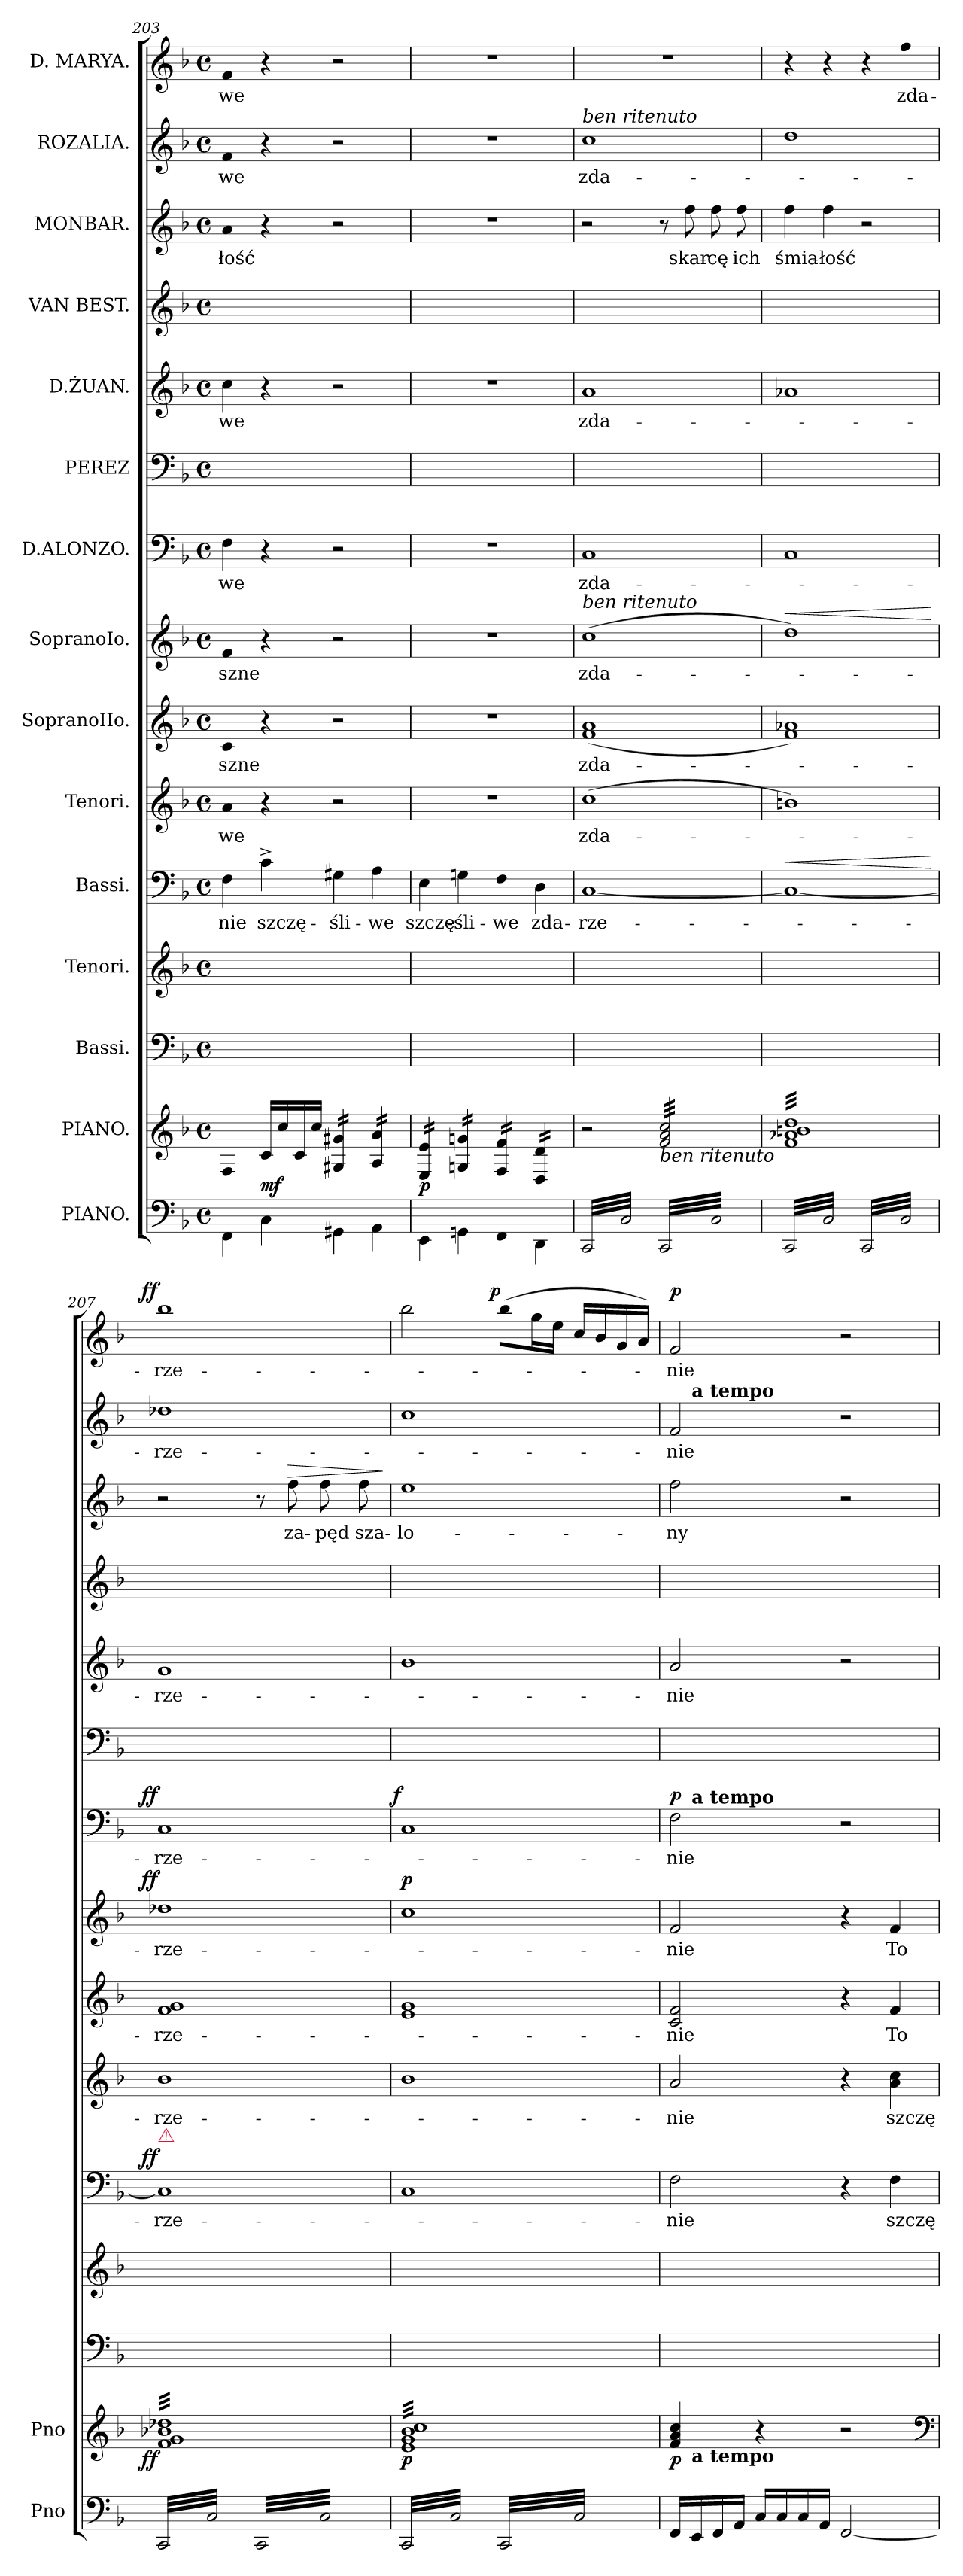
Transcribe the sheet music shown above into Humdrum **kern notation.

**kern	**kern	**dynam	**kern	**kern	**kern	**text	**dynam	**kern	**text	**kern	**text	**kern	**text	**dynam	**kern	**text	**dynam	**kern	**kern	**text	**kern	**kern	**text	**dynam	**kern	**text	**kern	**text	**dynam
*part15	*part14	*part14	*part13	*part12	*part11	*part11	*part11	*part10	*part10	*part9	*part9	*part8	*part8	*part8	*part7	*part7	*part7	*part6	*part5	*part5	*part4	*part3	*part3	*part3	*part2	*part2	*part1	*part1	*part1
*staff15	*staff14	*staff14	*staff13	*staff12	*staff11	*staff11	*staff11	*staff10	*staff10	*staff9	*staff9	*staff8	*staff8	*staff8	*staff7	*staff7	*staff7	*staff6	*staff5	*staff5	*staff4	*staff3	*staff3	*staff3	*staff2	*staff2	*staff1	*staff1	*staff1
*I"PIANO.	*I"PIANO.	*	*I"Bassi.	*I"Tenori.	*I"Bassi.	*	*	*I"Tenori.	*	*I"SopranoIIo.	*	*I"SopranoIo.	*	*	*I"D.ALONZO.	*	*	*I"PEREZ	*I"D.ŻUAN.	*	*I"VAN BEST.	*I"MONBAR.	*	*	*I"ROZALIA.	*	*I"D. MARYA.	*	*
*I'Pno	*I'Pno	*	*	*	*	*	*	*	*	*	*	*	*	*	*	*	*	*	*	*	*	*	*	*	*	*	*	*	*
*clefF4	*clefG2	*	*clefF4	*clefG2	*clefF4	*	*	*clefG2	*	*clefG2	*	*clefG2	*	*	*clefF4	*	*	*clefF4	*clefG2	*	*clefG2	*clefG2	*	*	*clefG2	*	*clefG2	*	*
*	*	*	*	*ITrd8c12	*	*	*	*ITrd8c12	*	*	*	*	*	*	*	*	*	*	*ITrd8c12	*	*ITrd8c12	*ITrd8c12	*	*	*	*	*	*	*
*k[b-]	*k[b-]	*	*k[b-]	*k[b-]	*k[b-]	*	*	*k[b-]	*	*k[b-]	*	*k[b-]	*	*	*k[b-]	*	*	*k[b-]	*k[b-]	*	*k[b-]	*k[b-]	*	*	*k[b-]	*	*k[b-]	*	*
*M4/4	*M4/4	*	*M4/4	*M4/4	*M4/4	*	*	*M4/4	*	*M4/4	*	*M4/4	*	*	*M4/4	*	*	*M4/4	*M4/4	*	*M4/4	*M4/4	*	*	*M4/4	*	*M4/4	*	*
*met(c)	*met(c)	*	*met(c)	*met(c)	*met(c)	*	*	*met(c)	*	*met(c)	*	*met(c)	*	*	*met(c)	*	*	*met(c)	*met(c)	*	*met(c)	*met(c)	*	*	*met(c)	*	*met(c)	*	*
=203	=203	=203	=203	=203	=203	=203	=203	=203	=203	=203	=203	=203	=203	=203	=203	=203	=203	=203	=203	=203	=203	=203	=203	=203	=203	=203	=203	=203	=203
4FF\	4F/	.	1ryy	1ryy	4F\	-nie	.	4A/	-we	4c/	-szne	4f/	-szne	.	4F\	-we	.	1ryy	4c\	-we	1ryy	4A/	-łość	.	4f/	-we	4f/	-we	.
4C\	16c/LL	mf	.	.	4c^\	szczę-	.	4r	.	4r	.	4r	.	.	4r	.	.	.	4r	.	.	4r	.	.	4r	.	4r	.	.
.	16cc/	.	.	.	.	.	.	.	.	.	.	.	.	.	.	.	.	.	.	.	.	.	.	.	.	.	.	.	.
.	16c/	.	.	.	.	.	.	.	.	.	.	.	.	.	.	.	.	.	.	.	.	.	.	.	.	.	.	.	.
.	16cc/JJ	.	.	.	.	.	.	.	.	.	.	.	.	.	.	.	.	.	.	.	.	.	.	.	.	.	.	.	.
*	*tremolo	*	*	*	*	*	*	*	*	*	*	*	*	*	*	*	*	*	*	*	*	*	*	*	*	*	*	*	*
4GG#X\	16G#X/ 16g#X/LL	.	.	.	4G#X\	-śli-	.	2r	.	2r	.	2r	.	.	2r	.	.	.	2r	.	.	2r	.	.	2r	.	2r	.	.
.	16G#X/ 16g#X/	.	.	.	.	.	.	.	.	.	.	.	.	.	.	.	.	.	.	.	.	.	.	.	.	.	.	.	.
.	16G#X/ 16g#X/	.	.	.	.	.	.	.	.	.	.	.	.	.	.	.	.	.	.	.	.	.	.	.	.	.	.	.	.
.	16G#X/ 16g#X/JJ	.	.	.	.	.	.	.	.	.	.	.	.	.	.	.	.	.	.	.	.	.	.	.	.	.	.	.	.
4AA\	16A/ 16a/LL	.	.	.	4A\	-we	.	.	.	.	.	.	.	.	.	.	.	.	.	.	.	.	.	.	.	.	.	.	.
.	16A/ 16a/	.	.	.	.	.	.	.	.	.	.	.	.	.	.	.	.	.	.	.	.	.	.	.	.	.	.	.	.
.	16A/ 16a/	.	.	.	.	.	.	.	.	.	.	.	.	.	.	.	.	.	.	.	.	.	.	.	.	.	.	.	.
.	16A/ 16a/JJ	.	.	.	.	.	.	.	.	.	.	.	.	.	.	.	.	.	.	.	.	.	.	.	.	.	.	.	.
=204	=204	=204	=204	=204	=204	=204	=204	=204	=204	=204	=204	=204	=204	=204	=204	=204	=204	=204	=204	=204	=204	=204	=204	=204	=204	=204	=204	=204	=204
4EE\	16E/ 16e/LL	p	1ryy	1ryy	4E\	szczę-	.	1r	.	1r	.	1r	.	.	1r	.	.	1ryy	1r	.	1ryy	1r	.	.	1r	.	1r	.	.
.	16E/ 16e/	.	.	.	.	.	.	.	.	.	.	.	.	.	.	.	.	.	.	.	.	.	.	.	.	.	.	.	.
.	16E/ 16e/	.	.	.	.	.	.	.	.	.	.	.	.	.	.	.	.	.	.	.	.	.	.	.	.	.	.	.	.
.	16E/ 16e/JJ	.	.	.	.	.	.	.	.	.	.	.	.	.	.	.	.	.	.	.	.	.	.	.	.	.	.	.	.
4GGn\	16Gn/ 16gn/LL	.	.	.	4Gn\	-śli-	.	.	.	.	.	.	.	.	.	.	.	.	.	.	.	.	.	.	.	.	.	.	.
.	16Gn/ 16gn/	.	.	.	.	.	.	.	.	.	.	.	.	.	.	.	.	.	.	.	.	.	.	.	.	.	.	.	.
.	16Gn/ 16gn/	.	.	.	.	.	.	.	.	.	.	.	.	.	.	.	.	.	.	.	.	.	.	.	.	.	.	.	.
.	16Gn/ 16gn/JJ	.	.	.	.	.	.	.	.	.	.	.	.	.	.	.	.	.	.	.	.	.	.	.	.	.	.	.	.
4FF\	16F/ 16f/LL	.	.	.	4F\	-we	.	.	.	.	.	.	.	.	.	.	.	.	.	.	.	.	.	.	.	.	.	.	.
.	16F/ 16f/	.	.	.	.	.	.	.	.	.	.	.	.	.	.	.	.	.	.	.	.	.	.	.	.	.	.	.	.
.	16F/ 16f/	.	.	.	.	.	.	.	.	.	.	.	.	.	.	.	.	.	.	.	.	.	.	.	.	.	.	.	.
.	16F/ 16f/JJ	.	.	.	.	.	.	.	.	.	.	.	.	.	.	.	.	.	.	.	.	.	.	.	.	.	.	.	.
4DD\	16D/ 16d/LL	.	.	.	4D\	zda-	.	.	.	.	.	.	.	.	.	.	.	.	.	.	.	.	.	.	.	.	.	.	.
.	16D/ 16d/	.	.	.	.	.	.	.	.	.	.	.	.	.	.	.	.	.	.	.	.	.	.	.	.	.	.	.	.
.	16D/ 16d/	.	.	.	.	.	.	.	.	.	.	.	.	.	.	.	.	.	.	.	.	.	.	.	.	.	.	.	.
.	16D/ 16d/JJ	.	.	.	.	.	.	.	.	.	.	.	.	.	.	.	.	.	.	.	.	.	.	.	.	.	.	.	.
=205	=205	=205	=205	=205	=205	=205	=205	=205	=205	=205	=205	=205	=205	=205	=205	=205	=205	=205	=205	=205	=205	=205	=205	=205	=205	=205	=205	=205	=205
!	!	!	!	!	!	!	!	!	!	!	!	!	!	!	!	!	!	!	!	!	!	!	!	!	!LO:TX:a:i:t=ben ritenuto	!	!	!	!
!	!	!	!	!	!	!	!	!	!	!	!	!LO:TX:a:i:t=ben ritenuto	!	!	!	!	!	!	!	!	!	!	!	!	!	!	!	!	!
*tremolo	*	*	*	*	*	*	*	*	*	*	*	*	*	*	*	*	*	*	*	*	*	*	*	*	*	*	*	*	*
32CC/LLL	2r	.	1ryy	1ryy	[1C	-rze-	.	(1c	zda-	(>1f 1a	zda-	(1cc	zda-	.	1C	zda-	.	1ryy	1A	zda-	1ryy	2r	.	.	1cc	zda-	1r	.	.
32C/	.	.	.	.	.	.	.	.	.	.	.	.	.	.	.	.	.	.	.	.	.	.	.	.	.	.	.	.	.
32CC/	.	.	.	.	.	.	.	.	.	.	.	.	.	.	.	.	.	.	.	.	.	.	.	.	.	.	.	.	.
32C/	.	.	.	.	.	.	.	.	.	.	.	.	.	.	.	.	.	.	.	.	.	.	.	.	.	.	.	.	.
32CC/	.	.	.	.	.	.	.	.	.	.	.	.	.	.	.	.	.	.	.	.	.	.	.	.	.	.	.	.	.
32C/	.	.	.	.	.	.	.	.	.	.	.	.	.	.	.	.	.	.	.	.	.	.	.	.	.	.	.	.	.
32CC/	.	.	.	.	.	.	.	.	.	.	.	.	.	.	.	.	.	.	.	.	.	.	.	.	.	.	.	.	.
32C/	.	.	.	.	.	.	.	.	.	.	.	.	.	.	.	.	.	.	.	.	.	.	.	.	.	.	.	.	.
32CC/	.	.	.	.	.	.	.	.	.	.	.	.	.	.	.	.	.	.	.	.	.	.	.	.	.	.	.	.	.
32C/	.	.	.	.	.	.	.	.	.	.	.	.	.	.	.	.	.	.	.	.	.	.	.	.	.	.	.	.	.
32CC/	.	.	.	.	.	.	.	.	.	.	.	.	.	.	.	.	.	.	.	.	.	.	.	.	.	.	.	.	.
32C/	.	.	.	.	.	.	.	.	.	.	.	.	.	.	.	.	.	.	.	.	.	.	.	.	.	.	.	.	.
32CC/	.	.	.	.	.	.	.	.	.	.	.	.	.	.	.	.	.	.	.	.	.	.	.	.	.	.	.	.	.
32C/	.	.	.	.	.	.	.	.	.	.	.	.	.	.	.	.	.	.	.	.	.	.	.	.	.	.	.	.	.
32CC/	.	.	.	.	.	.	.	.	.	.	.	.	.	.	.	.	.	.	.	.	.	.	.	.	.	.	.	.	.
32C/JJJ	.	.	.	.	.	.	.	.	.	.	.	.	.	.	.	.	.	.	.	.	.	.	.	.	.	.	.	.	.
!	!LO:TX:b:i:t=ben ritenuto	!	!	!	!	!	!	!	!	!	!	!	!	!	!	!	!	!	!	!	!	!	!	!	!	!	!	!	!
32CC/LLL	32f/ 32a/ 32cc/LLL	.	.	.	.	.	.	.	.	.	.	.	.	.	.	.	.	.	.	.	.	8r	.	.	.	.	.	.	.
32C/	32f/ 32a/ 32cc/	.	.	.	.	.	.	.	.	.	.	.	.	.	.	.	.	.	.	.	.	.	.	.	.	.	.	.	.
32CC/	32f/ 32a/ 32cc/	.	.	.	.	.	.	.	.	.	.	.	.	.	.	.	.	.	.	.	.	.	.	.	.	.	.	.	.
32C/	32f/ 32a/ 32cc/	.	.	.	.	.	.	.	.	.	.	.	.	.	.	.	.	.	.	.	.	.	.	.	.	.	.	.	.
32CC/	32f/ 32a/ 32cc/	.	.	.	.	.	.	.	.	.	.	.	.	.	.	.	.	.	.	.	.	8f\	skar-	.	.	.	.	.	.
32C/	32f/ 32a/ 32cc/	.	.	.	.	.	.	.	.	.	.	.	.	.	.	.	.	.	.	.	.	.	.	.	.	.	.	.	.
32CC/	32f/ 32a/ 32cc/	.	.	.	.	.	.	.	.	.	.	.	.	.	.	.	.	.	.	.	.	.	.	.	.	.	.	.	.
32C/	32f/ 32a/ 32cc/	.	.	.	.	.	.	.	.	.	.	.	.	.	.	.	.	.	.	.	.	.	.	.	.	.	.	.	.
32CC/	32f/ 32a/ 32cc/	.	.	.	.	.	.	.	.	.	.	.	.	.	.	.	.	.	.	.	.	8f\	-cę	.	.	.	.	.	.
32C/	32f/ 32a/ 32cc/	.	.	.	.	.	.	.	.	.	.	.	.	.	.	.	.	.	.	.	.	.	.	.	.	.	.	.	.
32CC/	32f/ 32a/ 32cc/	.	.	.	.	.	.	.	.	.	.	.	.	.	.	.	.	.	.	.	.	.	.	.	.	.	.	.	.
32C/	32f/ 32a/ 32cc/	.	.	.	.	.	.	.	.	.	.	.	.	.	.	.	.	.	.	.	.	.	.	.	.	.	.	.	.
32CC/	32f/ 32a/ 32cc/	.	.	.	.	.	.	.	.	.	.	.	.	.	.	.	.	.	.	.	.	8f\	ich	.	.	.	.	.	.
32C/	32f/ 32a/ 32cc/	.	.	.	.	.	.	.	.	.	.	.	.	.	.	.	.	.	.	.	.	.	.	.	.	.	.	.	.
32CC/	32f/ 32a/ 32cc/	.	.	.	.	.	.	.	.	.	.	.	.	.	.	.	.	.	.	.	.	.	.	.	.	.	.	.	.
32C/JJJ	32f/ 32a/ 32cc/JJJ	.	.	.	.	.	.	.	.	.	.	.	.	.	.	.	.	.	.	.	.	.	.	.	.	.	.	.	.
=206	=206	=206	=206	=206	=206	=206	=206	=206	=206	=206	=206	=206	=206	=206	=206	=206	=206	=206	=206	=206	=206	=206	=206	=206	=206	=206	=206	=206	=206
!	!	!	!	!	!	!	!LO:HP:a	!	!	!	!	!	!	!LO:HP:a	!	!	!	!	!	!	!	!	!	!	!	!	!	!	!
32CC/LLL	32f/ 32a-X/ 32bn/ 32dd/LLL	.	1ryy	1ryy	1C_	.	<	1Bn)	.	1f 1a-X)	.	1dd)	.	<	1C	.	.	1ryy	1A-X	.	1ryy	4f\	śmia-	.	1dd	.	4r	.	.
32C/	32f/ 32a-X/ 32bn/ 32dd/	.	.	.	.	.	.	.	.	.	.	.	.	.	.	.	.	.	.	.	.	.	.	.	.	.	.	.	.
32CC/	32f/ 32a-X/ 32bn/ 32dd/	.	.	.	.	.	.	.	.	.	.	.	.	.	.	.	.	.	.	.	.	.	.	.	.	.	.	.	.
32C/	32f/ 32a-X/ 32bn/ 32dd/	.	.	.	.	.	.	.	.	.	.	.	.	.	.	.	.	.	.	.	.	.	.	.	.	.	.	.	.
32CC/	32f/ 32a-X/ 32bn/ 32dd/	.	.	.	.	.	.	.	.	.	.	.	.	.	.	.	.	.	.	.	.	.	.	.	.	.	.	.	.
32C/	32f/ 32a-X/ 32bn/ 32dd/	.	.	.	.	.	.	.	.	.	.	.	.	.	.	.	.	.	.	.	.	.	.	.	.	.	.	.	.
32CC/	32f/ 32a-X/ 32bn/ 32dd/	.	.	.	.	.	.	.	.	.	.	.	.	.	.	.	.	.	.	.	.	.	.	.	.	.	.	.	.
32C/	32f/ 32a-X/ 32bn/ 32dd/	.	.	.	.	.	.	.	.	.	.	.	.	.	.	.	.	.	.	.	.	.	.	.	.	.	.	.	.
32CC/	32f/ 32a-X/ 32bn/ 32dd/	.	.	.	.	.	.	.	.	.	.	.	.	.	.	.	.	.	.	.	.	4f\	-łość	.	.	.	4r	.	.
32C/	32f/ 32a-X/ 32bn/ 32dd/	.	.	.	.	.	.	.	.	.	.	.	.	.	.	.	.	.	.	.	.	.	.	.	.	.	.	.	.
32CC/	32f/ 32a-X/ 32bn/ 32dd/	.	.	.	.	.	.	.	.	.	.	.	.	.	.	.	.	.	.	.	.	.	.	.	.	.	.	.	.
32C/	32f/ 32a-X/ 32bn/ 32dd/	.	.	.	.	.	.	.	.	.	.	.	.	.	.	.	.	.	.	.	.	.	.	.	.	.	.	.	.
32CC/	32f/ 32a-X/ 32bn/ 32dd/	.	.	.	.	.	.	.	.	.	.	.	.	.	.	.	.	.	.	.	.	.	.	.	.	.	.	.	.
32C/	32f/ 32a-X/ 32bn/ 32dd/	.	.	.	.	.	.	.	.	.	.	.	.	.	.	.	.	.	.	.	.	.	.	.	.	.	.	.	.
32CC/	32f/ 32a-X/ 32bn/ 32dd/	.	.	.	.	.	.	.	.	.	.	.	.	.	.	.	.	.	.	.	.	.	.	.	.	.	.	.	.
32C/JJJ	32f/ 32a-X/ 32bn/ 32dd/	.	.	.	.	.	.	.	.	.	.	.	.	.	.	.	.	.	.	.	.	.	.	.	.	.	.	.	.
32CC/LLL	32f/ 32a-X/ 32bn/ 32dd/	.	.	.	.	.	.	.	.	.	.	.	.	.	.	.	.	.	.	.	.	2r	.	.	.	.	4r	.	.
32C/	32f/ 32a-X/ 32bn/ 32dd/	.	.	.	.	.	.	.	.	.	.	.	.	.	.	.	.	.	.	.	.	.	.	.	.	.	.	.	.
32CC/	32f/ 32a-X/ 32bn/ 32dd/	.	.	.	.	.	.	.	.	.	.	.	.	.	.	.	.	.	.	.	.	.	.	.	.	.	.	.	.
32C/	32f/ 32a-X/ 32bn/ 32dd/	.	.	.	.	.	.	.	.	.	.	.	.	.	.	.	.	.	.	.	.	.	.	.	.	.	.	.	.
32CC/	32f/ 32a-X/ 32bn/ 32dd/	.	.	.	.	.	.	.	.	.	.	.	.	.	.	.	.	.	.	.	.	.	.	.	.	.	.	.	.
32C/	32f/ 32a-X/ 32bn/ 32dd/	.	.	.	.	.	.	.	.	.	.	.	.	.	.	.	.	.	.	.	.	.	.	.	.	.	.	.	.
32CC/	32f/ 32a-X/ 32bn/ 32dd/	.	.	.	.	.	.	.	.	.	.	.	.	.	.	.	.	.	.	.	.	.	.	.	.	.	.	.	.
32C/	32f/ 32a-X/ 32bn/ 32dd/	.	.	.	.	.	.	.	.	.	.	.	.	.	.	.	.	.	.	.	.	.	.	.	.	.	.	.	.
32CC/	32f/ 32a-X/ 32bn/ 32dd/	.	.	.	.	.	.	.	.	.	.	.	.	.	.	.	.	.	.	.	.	.	.	.	.	.	4ff\	zda-	.
32C/	32f/ 32a-X/ 32bn/ 32dd/	.	.	.	.	.	.	.	.	.	.	.	.	.	.	.	.	.	.	.	.	.	.	.	.	.	.	.	.
32CC/	32f/ 32a-X/ 32bn/ 32dd/	.	.	.	.	.	.	.	.	.	.	.	.	.	.	.	.	.	.	.	.	.	.	.	.	.	.	.	.
32C/	32f/ 32a-X/ 32bn/ 32dd/	.	.	.	.	.	.	.	.	.	.	.	.	.	.	.	.	.	.	.	.	.	.	.	.	.	.	.	.
32CC/	32f/ 32a-X/ 32bn/ 32dd/	.	.	.	.	.	.	.	.	.	.	.	.	.	.	.	.	.	.	.	.	.	.	.	.	.	.	.	.
32C/	32f/ 32a-X/ 32bn/ 32dd/	.	.	.	.	.	.	.	.	.	.	.	.	.	.	.	.	.	.	.	.	.	.	.	.	.	.	.	.
32CC/	32f/ 32a-X/ 32bn/ 32dd/	.	.	.	.	.	.	.	.	.	.	.	.	.	.	.	.	.	.	.	.	.	.	.	.	.	.	.	.
32C/JJJ	32f/ 32a-X/ 32bn/ 32dd/JJJ	.	.	.	.	.	.	.	.	.	.	.	.	.	.	.	.	.	.	.	.	.	.	.	.	.	.	.	.
.	.	.	.	.	.	.	[	.	.	.	.	.	.	[	.	.	.	.	.	.	.	.	.	.	.	.	.	.	.
=207	=207	=207	=207	=207	=207	=207	=207	=207	=207	=207	=207	=207	=207	=207	=207	=207	=207	=207	=207	=207	=207	=207	=207	=207	=207	=207	=207	=207	=207
!	!	!	!	!	!LO:TX:a:color=crimson:t=⚠	!	!	!	!	!	!	!	!	!	!	!	!	!	!	!	!	!	!	!	!	!	!	!	!
!	!	!LO:DY:b:rj	!	!	!	!	!LO:DY:a:rj	!	!	!	!	!	!	!LO:DY:a:rj	!	!	!LO:DY:a:rj	!	!	!	!	!	!	!	!	!	!	!	!LO:DY:a:rj
32CC/LLL	32f/ 32g/ 32b-X/ 32dd-X/LLL	ff	1ryy	1ryy	1C]	-rze-	ff	1B-	-rze-	1f 1g	-rze-	1dd-X	-rze-	ff	1C	-rze-	ff	1ryy	1G	-rze-	1ryy	2r	.	.	1dd-X	-rze-	1bb-	-rze-	ff
32C/	32f/ 32g/ 32b-X/ 32dd-X/	.	.	.	.	.	.	.	.	.	.	.	.	.	.	.	.	.	.	.	.	.	.	.	.	.	.	.	.
32CC/	32f/ 32g/ 32b-X/ 32dd-X/	.	.	.	.	.	.	.	.	.	.	.	.	.	.	.	.	.	.	.	.	.	.	.	.	.	.	.	.
32C/	32f/ 32g/ 32b-X/ 32dd-X/	.	.	.	.	.	.	.	.	.	.	.	.	.	.	.	.	.	.	.	.	.	.	.	.	.	.	.	.
32CC/	32f/ 32g/ 32b-X/ 32dd-X/	.	.	.	.	.	.	.	.	.	.	.	.	.	.	.	.	.	.	.	.	.	.	.	.	.	.	.	.
32C/	32f/ 32g/ 32b-X/ 32dd-X/	.	.	.	.	.	.	.	.	.	.	.	.	.	.	.	.	.	.	.	.	.	.	.	.	.	.	.	.
32CC/	32f/ 32g/ 32b-X/ 32dd-X/	.	.	.	.	.	.	.	.	.	.	.	.	.	.	.	.	.	.	.	.	.	.	.	.	.	.	.	.
32C/	32f/ 32g/ 32b-X/ 32dd-X/	.	.	.	.	.	.	.	.	.	.	.	.	.	.	.	.	.	.	.	.	.	.	.	.	.	.	.	.
32CC/	32f/ 32g/ 32b-X/ 32dd-X/	.	.	.	.	.	.	.	.	.	.	.	.	.	.	.	.	.	.	.	.	.	.	.	.	.	.	.	.
32C/	32f/ 32g/ 32b-X/ 32dd-X/	.	.	.	.	.	.	.	.	.	.	.	.	.	.	.	.	.	.	.	.	.	.	.	.	.	.	.	.
32CC/	32f/ 32g/ 32b-X/ 32dd-X/	.	.	.	.	.	.	.	.	.	.	.	.	.	.	.	.	.	.	.	.	.	.	.	.	.	.	.	.
32C/	32f/ 32g/ 32b-X/ 32dd-X/	.	.	.	.	.	.	.	.	.	.	.	.	.	.	.	.	.	.	.	.	.	.	.	.	.	.	.	.
32CC/	32f/ 32g/ 32b-X/ 32dd-X/	.	.	.	.	.	.	.	.	.	.	.	.	.	.	.	.	.	.	.	.	.	.	.	.	.	.	.	.
32C/	32f/ 32g/ 32b-X/ 32dd-X/	.	.	.	.	.	.	.	.	.	.	.	.	.	.	.	.	.	.	.	.	.	.	.	.	.	.	.	.
32CC/	32f/ 32g/ 32b-X/ 32dd-X/	.	.	.	.	.	.	.	.	.	.	.	.	.	.	.	.	.	.	.	.	.	.	.	.	.	.	.	.
32C/JJJ	32f/ 32g/ 32b-X/ 32dd-X/	.	.	.	.	.	.	.	.	.	.	.	.	.	.	.	.	.	.	.	.	.	.	.	.	.	.	.	.
32CC/LLL	32f/ 32g/ 32b-X/ 32dd-X/	.	.	.	.	.	.	.	.	.	.	.	.	.	.	.	.	.	.	.	.	8r	.	.	.	.	.	.	.
32C/	32f/ 32g/ 32b-X/ 32dd-X/	.	.	.	.	.	.	.	.	.	.	.	.	.	.	.	.	.	.	.	.	.	.	.	.	.	.	.	.
32CC/	32f/ 32g/ 32b-X/ 32dd-X/	.	.	.	.	.	.	.	.	.	.	.	.	.	.	.	.	.	.	.	.	.	.	.	.	.	.	.	.
32C/	32f/ 32g/ 32b-X/ 32dd-X/	.	.	.	.	.	.	.	.	.	.	.	.	.	.	.	.	.	.	.	.	.	.	.	.	.	.	.	.
!	!	!	!	!	!	!	!	!	!	!	!	!	!	!	!	!	!	!	!	!	!	!	!	!LO:HP:a	!	!	!	!	!
32CC/	32f/ 32g/ 32b-X/ 32dd-X/	.	.	.	.	.	.	.	.	.	.	.	.	.	.	.	.	.	.	.	.	8f\	za-	>	.	.	.	.	.
32C/	32f/ 32g/ 32b-X/ 32dd-X/	.	.	.	.	.	.	.	.	.	.	.	.	.	.	.	.	.	.	.	.	.	.	.	.	.	.	.	.
32CC/	32f/ 32g/ 32b-X/ 32dd-X/	.	.	.	.	.	.	.	.	.	.	.	.	.	.	.	.	.	.	.	.	.	.	.	.	.	.	.	.
32C/	32f/ 32g/ 32b-X/ 32dd-X/	.	.	.	.	.	.	.	.	.	.	.	.	.	.	.	.	.	.	.	.	.	.	.	.	.	.	.	.
32CC/	32f/ 32g/ 32b-X/ 32dd-X/	.	.	.	.	.	.	.	.	.	.	.	.	.	.	.	.	.	.	.	.	8f\	-pęd	.	.	.	.	.	.
32C/	32f/ 32g/ 32b-X/ 32dd-X/	.	.	.	.	.	.	.	.	.	.	.	.	.	.	.	.	.	.	.	.	.	.	.	.	.	.	.	.
32CC/	32f/ 32g/ 32b-X/ 32dd-X/	.	.	.	.	.	.	.	.	.	.	.	.	.	.	.	.	.	.	.	.	.	.	.	.	.	.	.	.
32C/	32f/ 32g/ 32b-X/ 32dd-X/	.	.	.	.	.	.	.	.	.	.	.	.	.	.	.	.	.	.	.	.	.	.	.	.	.	.	.	.
32CC/	32f/ 32g/ 32b-X/ 32dd-X/	.	.	.	.	.	.	.	.	.	.	.	.	.	.	.	.	.	.	.	.	8f\	sza-	.	.	.	.	.	.
32C/	32f/ 32g/ 32b-X/ 32dd-X/	.	.	.	.	.	.	.	.	.	.	.	.	.	.	.	.	.	.	.	.	.	.	.	.	.	.	.	.
32CC/	32f/ 32g/ 32b-X/ 32dd-X/	.	.	.	.	.	.	.	.	.	.	.	.	.	.	.	.	.	.	.	.	.	.	.	.	.	.	.	.
32C/JJJ	32f/ 32g/ 32b-X/ 32dd-X/JJJ	.	.	.	.	.	.	.	.	.	.	.	.	.	.	.	.	.	.	.	.	.	.	.	.	.	.	.	.
.	.	.	.	.	.	.	.	.	.	.	.	.	.	.	.	.	.	.	.	.	.	.	.	]	.	.	.	.	.
=208	=208	=208	=208	=208	=208	=208	=208	=208	=208	=208	=208	=208	=208	=208	=208	=208	=208	=208	=208	=208	=208	=208	=208	=208	=208	=208	=208	=208	=208
!	!	!	!	!	!	!	!	!	!	!	!	!	!	!LO:DY:a	!	!	!LO:DY:a:rj	!	!	!	!	!	!	!	!	!	!	!	!
32CC/LLL	32e/ 32g/ 32b-/ 32cc/LLL	p	1ryy	1ryy	1C	.	.	1B-	.	1e 1g	.	1cc	.	p	1C	.	f	1ryy	1B-	.	1ryy	1e	-lo-	.	1cc	.	2bb-\	.	.
32C/	32e/ 32g/ 32b-/ 32cc/	.	.	.	.	.	.	.	.	.	.	.	.	.	.	.	.	.	.	.	.	.	.	.	.	.	.	.	.
32CC/	32e/ 32g/ 32b-/ 32cc/	.	.	.	.	.	.	.	.	.	.	.	.	.	.	.	.	.	.	.	.	.	.	.	.	.	.	.	.
32C/	32e/ 32g/ 32b-/ 32cc/	.	.	.	.	.	.	.	.	.	.	.	.	.	.	.	.	.	.	.	.	.	.	.	.	.	.	.	.
32CC/	32e/ 32g/ 32b-/ 32cc/	.	.	.	.	.	.	.	.	.	.	.	.	.	.	.	.	.	.	.	.	.	.	.	.	.	.	.	.
32C/	32e/ 32g/ 32b-/ 32cc/	.	.	.	.	.	.	.	.	.	.	.	.	.	.	.	.	.	.	.	.	.	.	.	.	.	.	.	.
32CC/	32e/ 32g/ 32b-/ 32cc/	.	.	.	.	.	.	.	.	.	.	.	.	.	.	.	.	.	.	.	.	.	.	.	.	.	.	.	.
32C/	32e/ 32g/ 32b-/ 32cc/	.	.	.	.	.	.	.	.	.	.	.	.	.	.	.	.	.	.	.	.	.	.	.	.	.	.	.	.
32CC/	32e/ 32g/ 32b-/ 32cc/	.	.	.	.	.	.	.	.	.	.	.	.	.	.	.	.	.	.	.	.	.	.	.	.	.	.	.	.
32C/	32e/ 32g/ 32b-/ 32cc/	.	.	.	.	.	.	.	.	.	.	.	.	.	.	.	.	.	.	.	.	.	.	.	.	.	.	.	.
32CC/	32e/ 32g/ 32b-/ 32cc/	.	.	.	.	.	.	.	.	.	.	.	.	.	.	.	.	.	.	.	.	.	.	.	.	.	.	.	.
32C/	32e/ 32g/ 32b-/ 32cc/	.	.	.	.	.	.	.	.	.	.	.	.	.	.	.	.	.	.	.	.	.	.	.	.	.	.	.	.
32CC/	32e/ 32g/ 32b-/ 32cc/	.	.	.	.	.	.	.	.	.	.	.	.	.	.	.	.	.	.	.	.	.	.	.	.	.	.	.	.
32C/	32e/ 32g/ 32b-/ 32cc/	.	.	.	.	.	.	.	.	.	.	.	.	.	.	.	.	.	.	.	.	.	.	.	.	.	.	.	.
32CC/	32e/ 32g/ 32b-/ 32cc/	.	.	.	.	.	.	.	.	.	.	.	.	.	.	.	.	.	.	.	.	.	.	.	.	.	.	.	.
32C/JJJ	32e/ 32g/ 32b-/ 32cc/	.	.	.	.	.	.	.	.	.	.	.	.	.	.	.	.	.	.	.	.	.	.	.	.	.	.	.	.
!	!	!	!	!	!	!	!	!	!	!	!	!	!	!	!	!	!	!	!	!	!	!	!	!	!	!	!	!	!LO:DY:a:rj
32CC/LLL	32e/ 32g/ 32b-/ 32cc/	.	.	.	.	.	.	.	.	.	.	.	.	.	.	.	.	.	.	.	.	.	.	.	.	.	(8bb-\L	.	p
32C/	32e/ 32g/ 32b-/ 32cc/	.	.	.	.	.	.	.	.	.	.	.	.	.	.	.	.	.	.	.	.	.	.	.	.	.	.	.	.
32CC/	32e/ 32g/ 32b-/ 32cc/	.	.	.	.	.	.	.	.	.	.	.	.	.	.	.	.	.	.	.	.	.	.	.	.	.	.	.	.
32C/	32e/ 32g/ 32b-/ 32cc/	.	.	.	.	.	.	.	.	.	.	.	.	.	.	.	.	.	.	.	.	.	.	.	.	.	.	.	.
32CC/	32e/ 32g/ 32b-/ 32cc/	.	.	.	.	.	.	.	.	.	.	.	.	.	.	.	.	.	.	.	.	.	.	.	.	.	16gg\L	.	.
32C/	32e/ 32g/ 32b-/ 32cc/	.	.	.	.	.	.	.	.	.	.	.	.	.	.	.	.	.	.	.	.	.	.	.	.	.	.	.	.
32CC/	32e/ 32g/ 32b-/ 32cc/	.	.	.	.	.	.	.	.	.	.	.	.	.	.	.	.	.	.	.	.	.	.	.	.	.	16ee\JJ	.	.
32C/	32e/ 32g/ 32b-/ 32cc/	.	.	.	.	.	.	.	.	.	.	.	.	.	.	.	.	.	.	.	.	.	.	.	.	.	.	.	.
32CC/	32e/ 32g/ 32b-/ 32cc/	.	.	.	.	.	.	.	.	.	.	.	.	.	.	.	.	.	.	.	.	.	.	.	.	.	16cc/LL	.	.
32C/	32e/ 32g/ 32b-/ 32cc/	.	.	.	.	.	.	.	.	.	.	.	.	.	.	.	.	.	.	.	.	.	.	.	.	.	.	.	.
32CC/	32e/ 32g/ 32b-/ 32cc/	.	.	.	.	.	.	.	.	.	.	.	.	.	.	.	.	.	.	.	.	.	.	.	.	.	16b-/	.	.
32C/	32e/ 32g/ 32b-/ 32cc/	.	.	.	.	.	.	.	.	.	.	.	.	.	.	.	.	.	.	.	.	.	.	.	.	.	.	.	.
32CC/	32e/ 32g/ 32b-/ 32cc/	.	.	.	.	.	.	.	.	.	.	.	.	.	.	.	.	.	.	.	.	.	.	.	.	.	16g/	.	.
32C/	32e/ 32g/ 32b-/ 32cc/	.	.	.	.	.	.	.	.	.	.	.	.	.	.	.	.	.	.	.	.	.	.	.	.	.	.	.	.
32CC/	32e/ 32g/ 32b-/ 32cc/	.	.	.	.	.	.	.	.	.	.	.	.	.	.	.	.	.	.	.	.	.	.	.	.	.	16a/JJ)	.	.
32C/JJJ	32e/ 32g/ 32b-/ 32cc/JJJ	.	.	.	.	.	.	.	.	.	.	.	.	.	.	.	.	.	.	.	.	.	.	.	.	.	.	.	.
*	*Xtremolo	*	*	*	*	*	*	*	*	*	*	*	*	*	*	*	*	*	*	*	*	*	*	*	*	*	*	*	*
*Xtremolo	*	*	*	*	*	*	*	*	*	*	*	*	*	*	*	*	*	*	*	*	*	*	*	*	*	*	*	*	*
=209	=209	=209	=209	=209	=209	=209	=209	=209	=209	=209	=209	=209	=209	=209	=209	=209	=209	=209	=209	=209	=209	=209	=209	=209	=209	=209	=209	=209	=209
!	!	!	!	!	!	!	!	!	!	!	!	!	!	!	!	!	!LO:DY:a	!	!	!	!	!	!	!	!	!	!	!	!LO:DY:a
*	*^	*	*	*	*	*	*	*	*	*	*	*	*	*	*^	*	*	*	*	*	*	*	*	*	*^	*	*	*	*
16FF/LL	4f/ 4a/ 4cc/	16ryy	p	1ryy	1ryy	2F\	-nie	.	2A/	-nie	2c/ 2f/	-nie	2f/	-nie	.	2F\	16ryy	-nie	p	1ryy	2A/	-nie	1ryy	2f\	-ny	.	2f/	16ryy	-nie	2f/	-nie	p
.	.	.	.	.	.	.	.	.	.	.	.	.	.	.	.	.	.	.	.	.	.	.	.	.	.	.	.	.	.	.	.	.
!	!	!	!	!	!	!	!	!	!	!	!	!	!	!	!	!	!	!	!	!	!	!	!	!	!	!	!	!LO:TX:a:B:t=a tempo	!	!	!	!
!	!	!	!	!	!	!	!	!	!	!	!	!	!	!	!	!	!LO:TX:a:B:t=a tempo	!	!	!	!	!	!	!	!	!	!	!	!	!	!	!
!	!	!LO:TX:b:B:t=a tempo	!	!	!	!	!	!	!	!	!	!	!	!	!	!	!	!	!	!	!	!	!	!	!	!	!	!	!	!	!	!
16EE/	.	2...ryy	.	.	.	.	.	.	.	.	.	.	.	.	.	.	2...ryy	.	.	.	.	.	.	.	.	.	.	2...ryy	.	.	.	.
.	.	.	.	.	.	.	.	.	.	.	.	.	.	.	.	.	.	.	.	.	.	.	.	.	.	.	.	.	.	.	.	.
16FF/	.	.	.	.	.	.	.	.	.	.	.	.	.	.	.	.	.	.	.	.	.	.	.	.	.	.	.	.	.	.	.	.
.	.	.	.	.	.	.	.	.	.	.	.	.	.	.	.	.	.	.	.	.	.	.	.	.	.	.	.	.	.	.	.	.
16AA/JJ	.	.	.	.	.	.	.	.	.	.	.	.	.	.	.	.	.	.	.	.	.	.	.	.	.	.	.	.	.	.	.	.
.	.	.	.	.	.	.	.	.	.	.	.	.	.	.	.	.	.	.	.	.	.	.	.	.	.	.	.	.	.	.	.	.
16C/LL	4r	.	.	.	.	.	.	.	.	.	.	.	.	.	.	.	.	.	.	.	.	.	.	.	.	.	.	.	.	.	.	.
16C/	.	.	.	.	.	.	.	.	.	.	.	.	.	.	.	.	.	.	.	.	.	.	.	.	.	.	.	.	.	.	.	.
16C/	.	.	.	.	.	.	.	.	.	.	.	.	.	.	.	.	.	.	.	.	.	.	.	.	.	.	.	.	.	.	.	.
16AA/JJ	.	.	.	.	.	.	.	.	.	.	.	.	.	.	.	.	.	.	.	.	.	.	.	.	.	.	.	.	.	.	.	.
[2FF/	2r	.	.	.	.	4r	.	.	4r	.	4r	.	4r	.	.	2r	.	.	.	.	2r	.	.	2r	.	.	2r	.	.	2r	.	.
.	.	.	.	.	.	4F\	szczę-	.	4A\ 4c\	szczę-	4f/	To	4f/	To	.	.	.	.	.	.	.	.	.	.	.	.	.	.	.	.	.	.
*	*clefF4	*	*	*	*	*	*	*	*	*	*	*	*	*	*	*	*	*	*	*	*	*	*	*	*	*	*	*	*	*	*	*
*	*v	*v	*	*	*	*	*	*	*	*	*	*	*	*	*	*v	*v	*	*	*	*	*	*	*	*	*	*v	*v	*	*	*	*
=	=	=	=	=	=	=	=	=	=	=	=	=	=	=	=	=	=	=	=	=	=	=	=	=	=	=	=	=	=
*-	*-	*-	*-	*-	*-	*-	*-	*-	*-	*-	*-	*-	*-	*-	*-	*-	*-	*-	*-	*-	*-	*-	*-	*-	*-	*-	*-	*-	*-
